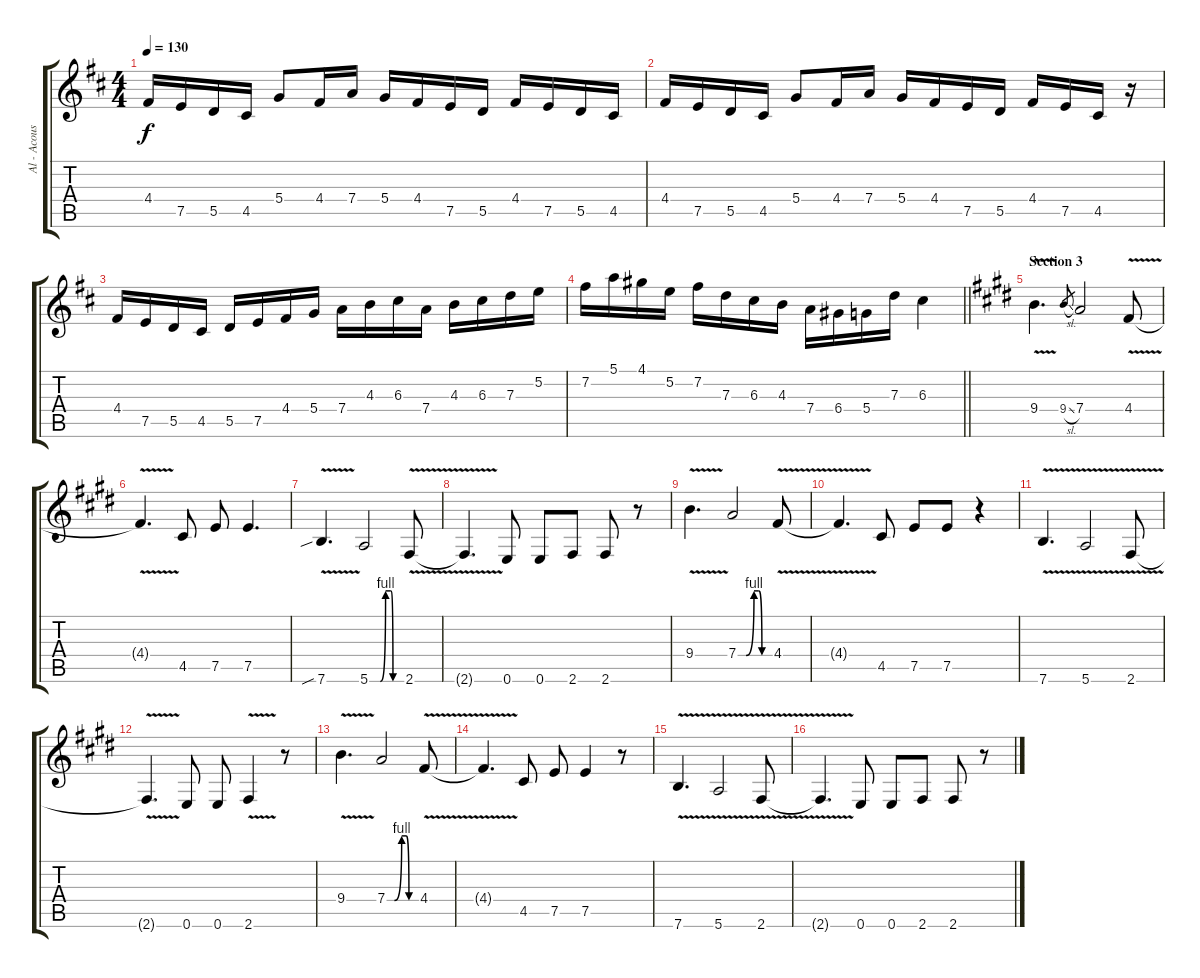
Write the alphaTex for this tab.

\track ("Al - Acoustic Guitar" "Al - Acous") {instrument acousticguitarsteel}
\staff {score tabs}
\tuning (E4 B3 G3 D3 A2 E2) {hide}
\ts (4 4)
\tempo 130
\clef g2
\ks d
4.4.16{dy f} 7.5.16 5.5.16 4.5.16 5.4.8 4.4.16 7.4.16 5.4.16 4.4.16 7.5.16 5.5.16 4.4.16 7.5.16 5.5.16 4.5.16 |
4.4.16 7.5.16 5.5.16 4.5.16 5.4.8 4.4.16 7.4.16 5.4.16 4.4.16 7.5.16 5.5.16 4.4.16 7.5.16 4.5.16 r.16 |
4.4.16 7.5.16 5.5.16 4.5.16 5.5.16 7.5.16 4.4.16 5.4.16 7.4.16 4.3.16 6.3.16 7.4.16 4.3.16 6.3.16 7.3.16 5.2.16 |
\barLineRight lightlight
7.2.16 5.1.16 4.1.16 5.2.16 7.2.16 7.3.16 6.3.16 4.3.16 7.4.16 6.4.16 5.4.16 7.3.16 6.3.4 |
\section ("" "Section 3")
\ks e
9.4{v}.4{d} 9.4{sl}.8{gr} 7.4.2 4.4{v}.8 |
4.4{t}.4{d} 4.5.8 7.5.8 7.5.4{d} |
7.6{v sib}.4{d} 5.6{be (custom 0 0 10 0 15 0 20 0 30 4 40 4 44 0 60 0)}.2 2.6{v}.8 |
2.6{t}.4{d} 0.6.8 0.6.8 2.6.8 2.6.8 r.8 |
9.4{v}.4{d} 7.4{be (custom 0 0 15 0 30 4 39 4 45 0 60 0)}.2 4.4{v}.8 |
4.4{t}.4{d} 4.5.8 7.5.8 7.5.8 r.4 |
7.6{v}.4{d} 5.6{v}.2 2.6{v}.8 |
2.6{t}.4{d} 0.6.8 0.6.8 2.6{v}.4 r.8 |
9.4{v}.4{d} 7.4{be (custom 0 0 15 0 30 4 39 4 45 0 60 0)}.2 4.4{v}.8 |
4.4{t}.4{d} 4.5.8 7.5.8 7.5.4 r.8 |
7.6{v}.4{d} 5.6{v}.2 2.6{v}.8 |
2.6{t}.4{d} 0.6.8 0.6.8 2.6.8 2.6.8 r.8
